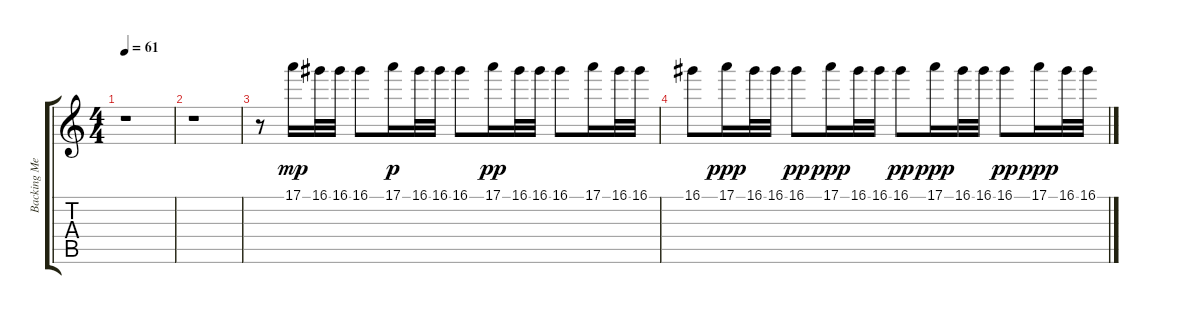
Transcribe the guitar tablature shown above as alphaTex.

\track ("Backing Melody" "Backing Me") {instrument electricguitarjazz}
\staff {score tabs}
\tuning (E4 B3 G3 D3 A2 E2) {hide}
\ts (4 4)
\tempo 61
\clef g2
\ks c
r.1{dy mf} |
r.1 |
r.8 17.1.16{dy mp} 16.1.32 16.1.32 16.1.8 17.1.16{dy p} 16.1.32 16.1.32 16.1.8 17.1.16{dy pp} 16.1.32 16.1.32 16.1.8 17.1.16 16.1.32 16.1.32 |
16.1.8 17.1.16{dy ppp} 16.1.32 16.1.32 16.1.8{dy pp} 17.1.16{dy ppp} 16.1.32 16.1.32 16.1.8{dy pp} 17.1.16{dy ppp} 16.1.32 16.1.32 16.1.8{dy pp} 17.1.16{dy ppp} 16.1.32 16.1.32
